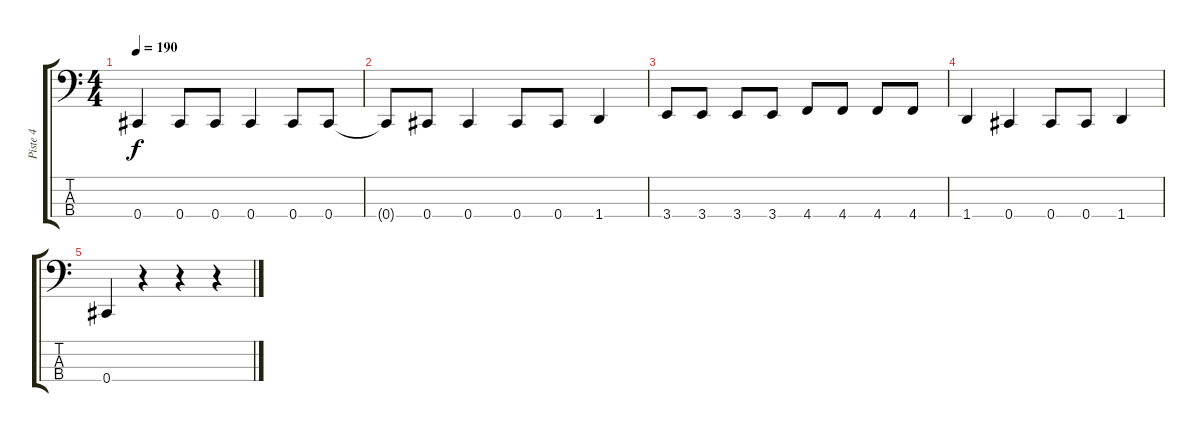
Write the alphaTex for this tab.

\track ("Piste 4" "Piste 4") {instrument electricbasspick}
\staff {score tabs}
\tuning (E2 B1 Gb1 Db1) {hide}
\ts (4 4)
\tempo 190
\clef f4
\ks c
0.4.4{dy f} 0.4.8 0.4.8 0.4.4 0.4.8 0.4.8 |
0.4{t}.8 0.4.8 0.4.4 0.4.8 0.4.8 1.4.4 |
3.4.8 3.4.8 3.4.8 3.4.8 4.4.8 4.4.8 4.4.8 4.4.8 |
1.4.4 0.4.4 0.4.8 0.4.8 1.4.4 |
0.4.4 r.4 r.4 r.4
